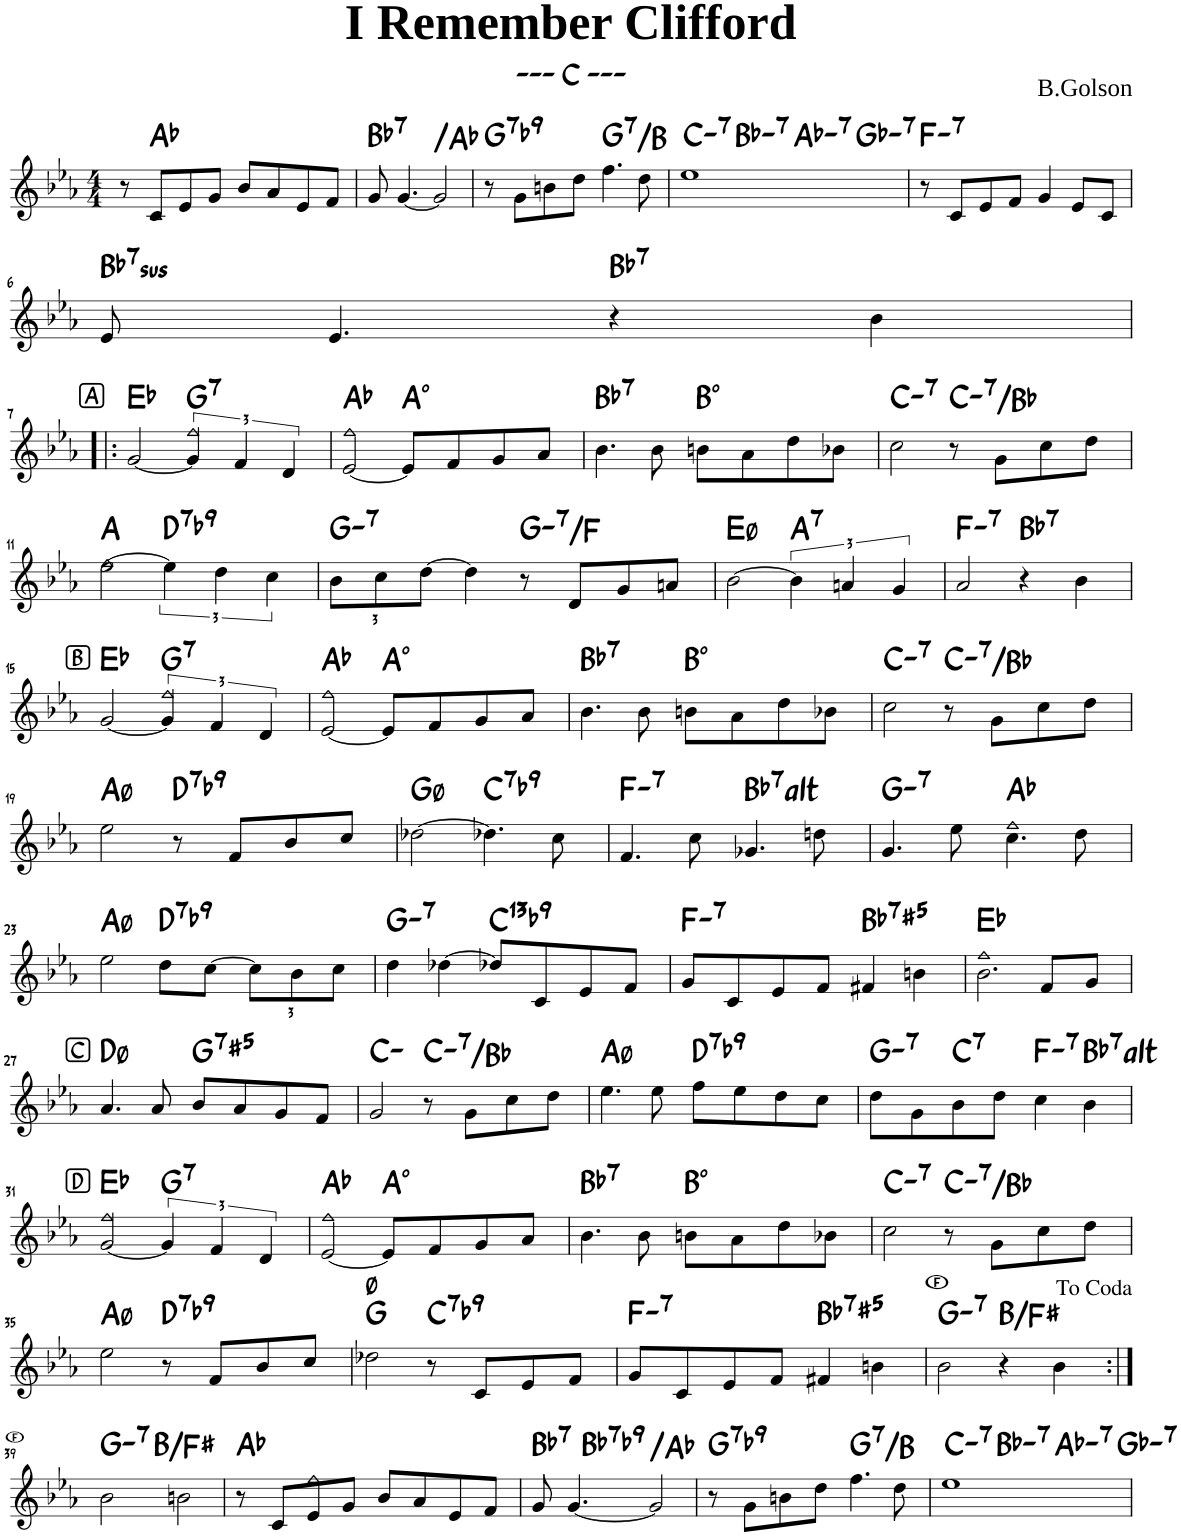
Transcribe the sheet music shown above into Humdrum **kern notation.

**kern	**harte
*part1	*part1
*staff1	*
*I"Piano	*
*I'Pno	*
*clefG2	*
*k[b-e-a-]	*
*M4/4	*
=1	=1
8r	.
8c/L	Ab:maj
8e-/	.
8g/J	.
8b-/L	.
8a-/	.
8e-/	.
8f/J	.
=2	=2
!	!LO:H:kt=7
8g/	Bb:7
[4.g/	.
!	!LO:H:kt=N.C.
2g/]	N
=3	=3
!	!LO:H:kt=7
8r	G:7(b9)
8g\L	.
8bn\	.
8dd\J	.
!	!LO:H:kt=7
4.ff\	G:7/3
8dd\	.
=4	=4
!	!LO:H:kt=7
*^	*
*	*^	*
*	*	*^	*
1ee-	4ryy	2ryy	2.ryy	C:min7
!	!	!	!	!LO:H:kt=7
.	2.ryy	.	.	Bb:min7
!	!	!	!	!LO:H:kt=7
.	.	2ryy	.	Ab:min7
!	!	!	!	!LO:H:kt=7
.	.	.	4ryy	Gb:min7
=5	=5	=5	=5	=5
!	!	!	!	!LO:H:kt=7
*v	*v	*v	*v	*
8r	F:min7
8c/L	.
8e-/	.
8f/J	.
4g/	.
8e-/L	.
8c/J	.
!!LO:LB:g=z
=6	=6
!	!LO:H:kt=7sus
8e-/	Bb:sus4(7)
4.e-/	.
!	!LO:H:kt=7
4r	Bb:7
4b-\	.
!!LO:LB:g=z
!!LO:REH:place=s1:a:rj:fs=12.4059:t=A
=7!|:	=7!|:
[2g/	Eb:maj
!	!LO:H:kt=7
6g/]	G:7
6f/	.
6d/	.
=8	=8
[2e-/	Ab:maj
!	!LO:H:kt=°
8e-/L]	.
8f/	.
8g/	.
8a-/J	.
=9	=9
!	!LO:H:kt=7
4.b-\	Bb:7
8b-\	.
!	!LO:H:kt=°
8bn\L	.
8a-\	.
8dd\	.
8b-X\J	.
=10	=10
!	!LO:H:kt=7
2cc\	C:min7
!	!LO:H:kt=7
8r	C:min7/b7
8g\L	.
8cc\	.
8dd\J	.
!!LO:LB:g=z
=11	=11
[2ee-\	A:maj
!	!LO:H:kt=7
6ee-\]	D:7(b9)
6dd\	.
6cc\	.
=12	=12
*Xbrackettup	*
!	!LO:H:kt=7
12b-\L	G:min7
12cc\	.
[12dd\J	.
4dd\]	.
!	!LO:H:kt=7
8r	G:min7/b7
8d/L	.
8g/	.
8an/J	.
=13	=13
!	!LO:H:kt=ø
[2b-\	.
*brackettup	*
!	!LO:H:kt=7
6b-\]	A:7
6an/	.
6g/	.
=14	=14
!	!LO:H:kt=7
2a-/	F:min7
!	!LO:H:kt=7
4r	Bb:7
4b-\	.
!!LO:LB:g=z
!!LO:REH:place=s1:a:rj:fs=12:t=B
=15	=15
[2g/	Eb:maj
!	!LO:H:kt=7
6g/]	G:7
6f/	.
6d/	.
=16	=16
[2e-/	Ab:maj
!	!LO:H:kt=°
8e-/L]	.
8f/	.
8g/	.
8a-/J	.
=17	=17
!	!LO:H:kt=7
4.b-\	Bb:7
8b-\	.
!	!LO:H:kt=°
8bn\L	.
8a-\	.
8dd\	.
8b-X\J	.
=18	=18
!	!LO:H:kt=7
2cc\	C:min7
!	!LO:H:kt=7
8r	C:min7/b7
8g\L	.
8cc\	.
8dd\J	.
!!LO:LB:g=z
=19	=19
!	!LO:H:kt=ø
2ee-\	.
!	!LO:H:kt=7
8r	D:7(b9)
8f/L	.
8b-/	.
8cc/J	.
=20	=20
!	!LO:H:kt=ø
[2dd-X\	.
!	!LO:H:kt=7
4.dd-X\]	C:7(b9)
8cc\	.
=21	=21
!	!LO:H:kt=7
4.f/	F:min7
8cc\	.
!	!LO:H:kt=7
4.g-X/	Bb:(3,#5,b7,#9,#11)
8ddn\	.
=22	=22
!	!LO:H:kt=7
4.g/	G:min7
8ee-\	.
4.cc\	Ab:maj
8dd\	.
!!LO:LB:g=z
=23	=23
!	!LO:H:kt=ø
2ee-\	.
!	!LO:H:kt=7
8dd\L	D:7(b9)
[8cc\J	.
*Xbrackettup	*
12cc\L]	.
12b-\	.
12cc\J	.
=24	=24
!	!LO:H:kt=7
4dd\	G:min7
[4dd-X\	.
!	!LO:H:kt=13
8dd-X/L]	C:(3,5,b7,b9,11,13)
8c/	.
8e-/	.
8f/J	.
=25	=25
!	!LO:H:kt=7
8g/L	F:min7
8c/	.
8e-/	.
8f/J	.
!	!LO:H:kt=7
4f#X/	Bb:aug(b7)
4bn\	.
=26	=26
2.b-\	Eb:maj
8f/L	.
8g/J	.
!!LO:LB:g=z
!!LO:REH:place=s1:a:rj:fs=12:t=C
=27	=27
!	!LO:H:kt=ø
4.a-/	.
8a-/	.
!	!LO:H:kt=7
8b-/L	G:aug(b7)
8a-/	.
8g/	.
8f/J	.
=28	=28
2g/	C:min
!	!LO:H:kt=7
8r	C:min7/b7
8g\L	.
8cc\	.
8dd\J	.
=29	=29
!	!LO:H:kt=ø
4.ee-\	.
8ee-\	.
!	!LO:H:kt=7
8ff\L	D:7(b9)
8ee-\	.
8dd\	.
8cc\J	.
=30	=30
!	!LO:H:kt=7
8dd\L	G:min7
8g\	.
!	!LO:H:kt=7
8b-\	C:7
8dd\J	.
!	!LO:H:kt=7
4cc\	F:min7
!	!LO:H:kt=7
4b-\	Bb:(3,#5,b7,#9,#11)
!!LO:LB:g=z
!!LO:REH:place=s1:a:rj:fs=12:t=D
=31	=31
[2g/	Eb:maj
*brackettup	*
!	!LO:H:kt=7
6g/]	G:7
6f/	.
6d/	.
=32	=32
[2e-/	Ab:maj
!	!LO:H:kt=°
8e-/L]	.
8f/	.
8g/	.
8a-/J	.
=33	=33
!	!LO:H:kt=7
4.b-\	Bb:7
8b-\	.
!	!LO:H:kt=°
8bn\L	.
8a-\	.
8dd\	.
8b-X\J	.
=34	=34
!	!LO:H:kt=7
2cc\	C:min7
!	!LO:H:kt=7
8r	C:min7/b7
8g\L	.
8cc\	.
8dd\J	.
!!LO:LB:g=z
=35	=35
!	!LO:H:kt=ø
2ee-\	.
!	!LO:H:kt=7
8r	D:7(b9)
8f/L	.
8b-/	.
8cc/J	.
=36	=36
!	!LO:H:n=2:kt=ø
2dd-X\	G:maj N
!	!LO:H:kt=7
8r	C:7(b9)
8c/L	.
8e-/	.
8f/J	.
=37	=37
!	!LO:H:kt=7
8g/L	F:min7
8c/	.
8e-/	.
8f/J	.
!	!LO:H:kt=7
4f#X/	Bb:aug(b7)
4bn\	.
=38	=38
!	!LO:H:kt=7
2b-\	G:min7
4r	B:maj/5
4b-\	.
!!LO:LB:g=z
=39:|!	=39:|!
!	!LO:H:kt=7
*^	*
2b-\	4ryy	G:min7
.	2.ryy	B:maj/5
2bn\	.	.
*v	*v	*
=40	=40
8r	Ab:maj
8c/L	.
8e-/	.
8g/J	.
8b-/L	.
8a-/	.
8e-/	.
8f/J	.
=41	=41
!	!LO:H:kt=7
*^	*
8g/	4ryy	Bb:7
[4.g/	.	.
!	!	!LO:H:kt=7
.	2.ryy	Bb:7(b9)
!	!	!LO:H:kt=N.C.
2g/]	.	N
=42	=42	=42
!	!	!LO:H:kt=7
*v	*v	*
8r	G:7(b9)
8g\L	.
8bn\	.
8dd\J	.
!	!LO:H:kt=7
4.ff\	G:7/3
8dd\	.
=43	=43
!	!LO:H:kt=7
*^	*
*	*^	*
*	*	*^	*
1ee-	4ryy	2ryy	2.ryy	C:min7
!	!	!	!	!LO:H:kt=7
.	2.ryy	.	.	Bb:min7
!	!	!	!	!LO:H:kt=7
.	.	2ryy	.	Ab:min7
!	!	!	!	!LO:H:kt=7
.	.	.	4ryy	Gb:min7
*v	*v	*v	*v	*
=	=
*-	*-
